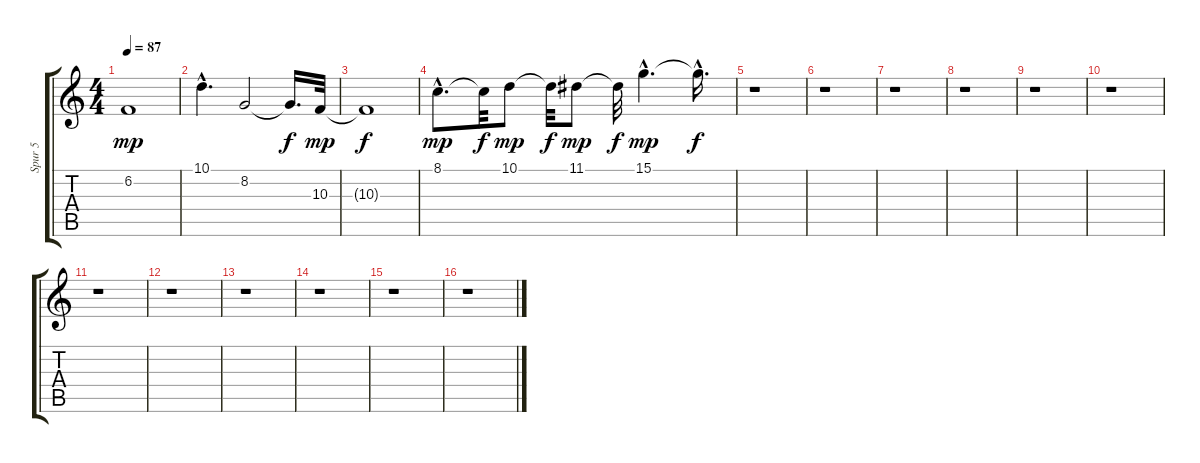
\track ("Spur 5" "Spur 5") {instrument synthstrings1}
\staff {score tabs}
\tuning (E4 B3 G3 D3 A2 E2) {hide}
\ts (4 4)
\tempo 87
\clef g2
\ks c
6.2.1{dy mp} |
10.1{hac}.4{d} 8.2.2 8.2{t}.16{d dy f} 10.3.32{dy mp} |
10.3{t}.1{dy f} |
8.1{hac}.8{d dy mp} 8.1{t}.32{dy f} 10.1.8{dy mp} 10.1{t}.32{dy f} 11.1.8{dy mp} 11.1{t}.32{dy f} 15.1{hac}.4{d dy mp} 15.1{hac t}.16{d dy f} |
r.1 |
r.1 |
r.1 |
r.1 |
r.1 |
r.1 |
r.1 |
r.1 |
r.1 |
r.1 |
r.1 |
r.1
